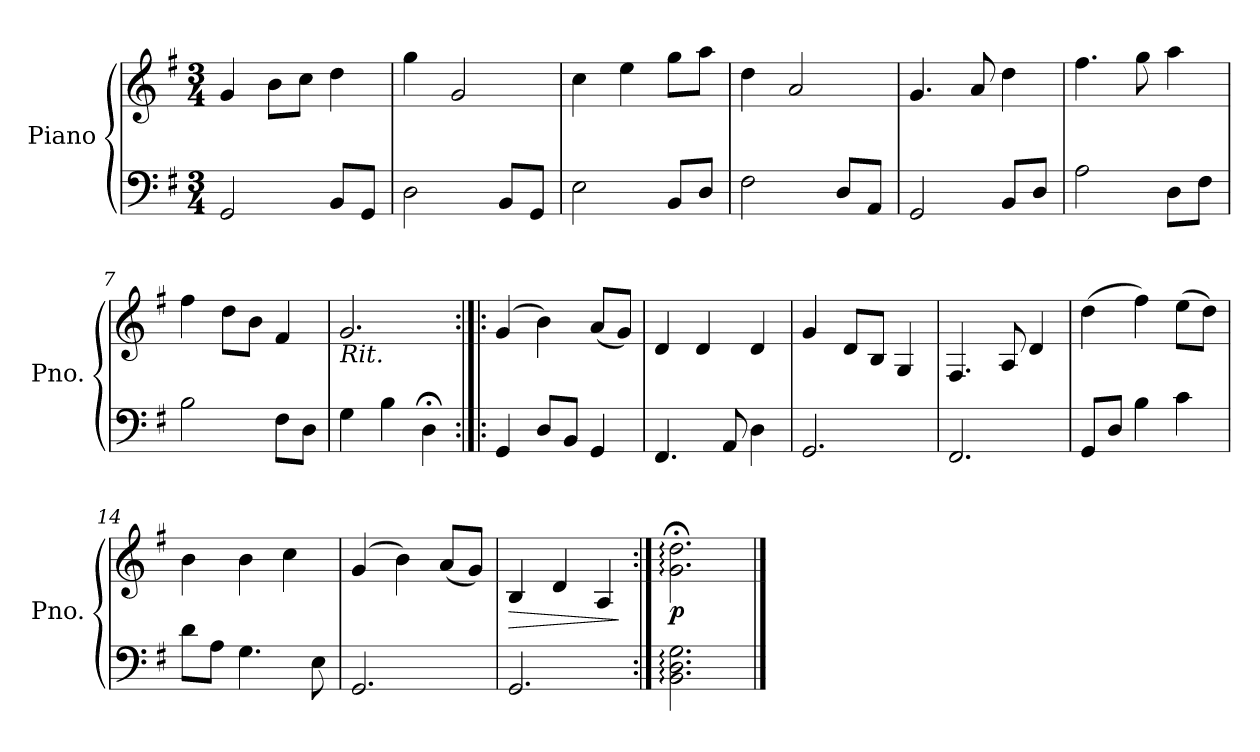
**kern	**kern	**dynam
*part1	*part1	*part1
*staff2	*staff1	*staff1/2
*I"Piano	*	*
*I'Pno.	*	*
*clefF4	*clefG2	*
*k[f#]	*k[f#]	*
*M3/4	*M3/4	*
*MM100	*MM100	*
=1	=1	=1
2GG/	4g/	.
.	8b\L	.
.	8cc\J	.
8BB/L	4dd\	.
8GG/J	.	.
=2	=2	=2
2D\	4gg\	.
.	2g/	.
8BB/L	.	.
8GG/J	.	.
=3	=3	=3
2E\	4cc\	.
.	4ee\	.
8BB/L	8gg\L	.
8D/J	8aa\J	.
=4	=4	=4
2F#\	4dd\	.
.	2a/	.
8D/L	.	.
8AA/J	.	.
=5	=5	=5
2GG/	4.g/	.
.	8a/	.
8BB/L	4dd\	.
8D/J	.	.
=6	=6	=6
2A\	4.ff#\	.
.	8gg\	.
8D\L	4aa\	.
8F#\J	.	.
=7	=7	=7
2B\	4ff#\	.
.	8dd\L	.
.	8b\J	.
8F#\L	4f#/	.
8D\J	.	.
=8	=8	=8
*	*MM95	*
!	!LO:TX:b:i:t=Rit.	!
4G\	2.g/	.
4B\	.	.
4D;<\	.	.
!!LO:LB:g=z
=9:|!|:	=9:|!|:	=9:|!|:
*	*MM80	*
4GG/	(4g/	.
8D/L	4b\)	.
8BB/J	.	.
4GG/	(8a/L	.
.	8g/J)	.
=10	=10	=10
4.FF#/	4d/	.
.	4d/	.
8AA/	.	.
4D\	4d/	.
=11	=11	=11
2.GG/	4g/	.
.	8d/L	.
.	8B/J	.
.	4G/	.
=12	=12	=12
2.FF#/	4.F#/	.
.	8A/	.
.	4d/	.
=13	=13	=13
8GG/L	(4dd\	.
8D/J	.	.
4B\	4ff#\)	.
4c\	(8ee\L	.
.	8dd\J)	.
=14	=14	=14
8d\L	4b\	.
8A\J	.	.
4.G\	4b\	.
.	4cc\	.
8E\	.	.
=15	=15	=15
2.GG/	(4g/	.
.	4b\)	.
.	(8a/L	.
.	8g/J)	.
=16	=16	=16
!	!	!LO:HP:b
2.GG/	4B/	>
.	4d/	.
.	4A/	.
.	.	]
!!LO:LB:g=z
=17:|!	=17:|!	=17:|!
!	!	!LO:DY:b
2.BB\: 2.D\: 2.G\:	2.g\;<: 2.dd\;<:	p
==	==	==
*-	*-	*-
